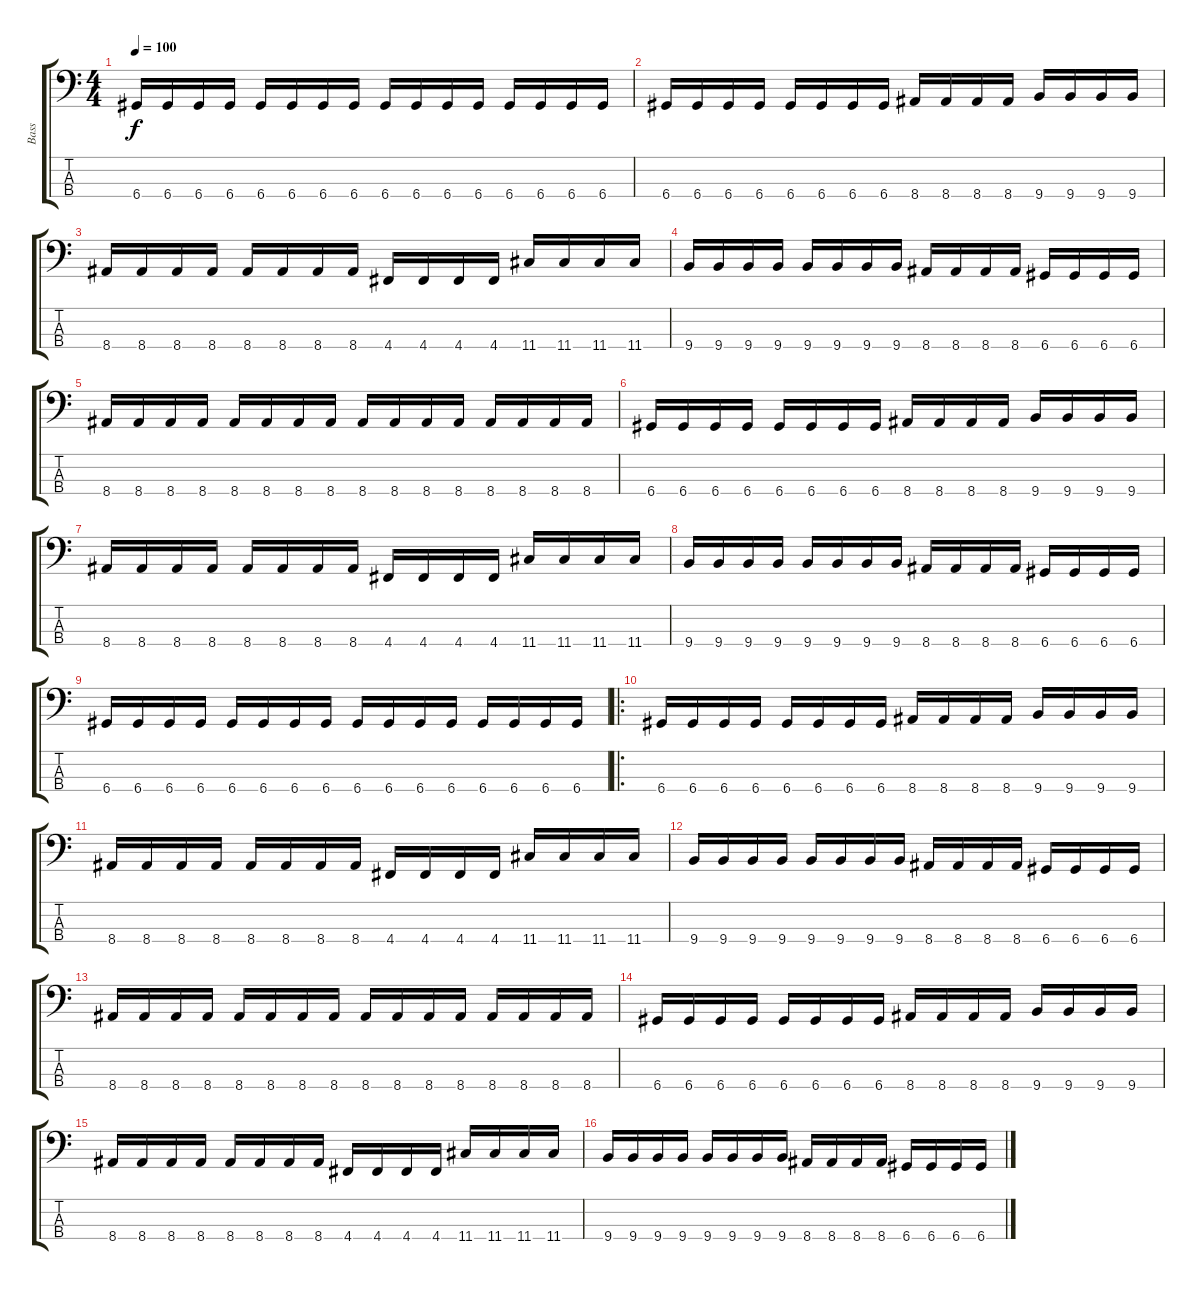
\track ("Bass" "Bass") {instrument electricbasspick}
\staff {score tabs}
\tuning (G2 D2 A1 D1) {hide}
\ts (4 4)
\tempo 100
\clef f4
\ks c
6.4.16{dy f} 6.4.16 6.4.16 6.4.16 6.4.16 6.4.16 6.4.16 6.4.16 6.4.16 6.4.16 6.4.16 6.4.16 6.4.16 6.4.16 6.4.16 6.4.16 |
6.4.16 6.4.16 6.4.16 6.4.16 6.4.16 6.4.16 6.4.16 6.4.16 8.4.16 8.4.16 8.4.16 8.4.16 9.4.16 9.4.16 9.4.16 9.4.16 |
8.4.16 8.4.16 8.4.16 8.4.16 8.4.16 8.4.16 8.4.16 8.4.16 4.4.16 4.4.16 4.4.16 4.4.16 11.4.16 11.4.16 11.4.16 11.4.16 |
9.4.16 9.4.16 9.4.16 9.4.16 9.4.16 9.4.16 9.4.16 9.4.16 8.4.16 8.4.16 8.4.16 8.4.16 6.4.16 6.4.16 6.4.16 6.4.16 |
8.4.16 8.4.16 8.4.16 8.4.16 8.4.16 8.4.16 8.4.16 8.4.16 8.4.16 8.4.16 8.4.16 8.4.16 8.4.16 8.4.16 8.4.16 8.4.16 |
6.4.16 6.4.16 6.4.16 6.4.16 6.4.16 6.4.16 6.4.16 6.4.16 8.4.16 8.4.16 8.4.16 8.4.16 9.4.16 9.4.16 9.4.16 9.4.16 |
8.4.16 8.4.16 8.4.16 8.4.16 8.4.16 8.4.16 8.4.16 8.4.16 4.4.16 4.4.16 4.4.16 4.4.16 11.4.16 11.4.16 11.4.16 11.4.16 |
9.4.16 9.4.16 9.4.16 9.4.16 9.4.16 9.4.16 9.4.16 9.4.16 8.4.16 8.4.16 8.4.16 8.4.16 6.4.16 6.4.16 6.4.16 6.4.16 |
6.4.16 6.4.16 6.4.16 6.4.16 6.4.16 6.4.16 6.4.16 6.4.16 6.4.16 6.4.16 6.4.16 6.4.16 6.4.16 6.4.16 6.4.16 6.4.16 |
\ro
6.4.16 6.4.16 6.4.16 6.4.16 6.4.16 6.4.16 6.4.16 6.4.16 8.4.16 8.4.16 8.4.16 8.4.16 9.4.16 9.4.16 9.4.16 9.4.16 |
8.4.16 8.4.16 8.4.16 8.4.16 8.4.16 8.4.16 8.4.16 8.4.16 4.4.16 4.4.16 4.4.16 4.4.16 11.4.16 11.4.16 11.4.16 11.4.16 |
9.4.16 9.4.16 9.4.16 9.4.16 9.4.16 9.4.16 9.4.16 9.4.16 8.4.16 8.4.16 8.4.16 8.4.16 6.4.16 6.4.16 6.4.16 6.4.16 |
8.4.16 8.4.16 8.4.16 8.4.16 8.4.16 8.4.16 8.4.16 8.4.16 8.4.16 8.4.16 8.4.16 8.4.16 8.4.16 8.4.16 8.4.16 8.4.16 |
6.4.16 6.4.16 6.4.16 6.4.16 6.4.16 6.4.16 6.4.16 6.4.16 8.4.16 8.4.16 8.4.16 8.4.16 9.4.16 9.4.16 9.4.16 9.4.16 |
8.4.16 8.4.16 8.4.16 8.4.16 8.4.16 8.4.16 8.4.16 8.4.16 4.4.16 4.4.16 4.4.16 4.4.16 11.4.16 11.4.16 11.4.16 11.4.16 |
9.4.16 9.4.16 9.4.16 9.4.16 9.4.16 9.4.16 9.4.16 9.4.16 8.4.16 8.4.16 8.4.16 8.4.16 6.4.16 6.4.16 6.4.16 6.4.16
